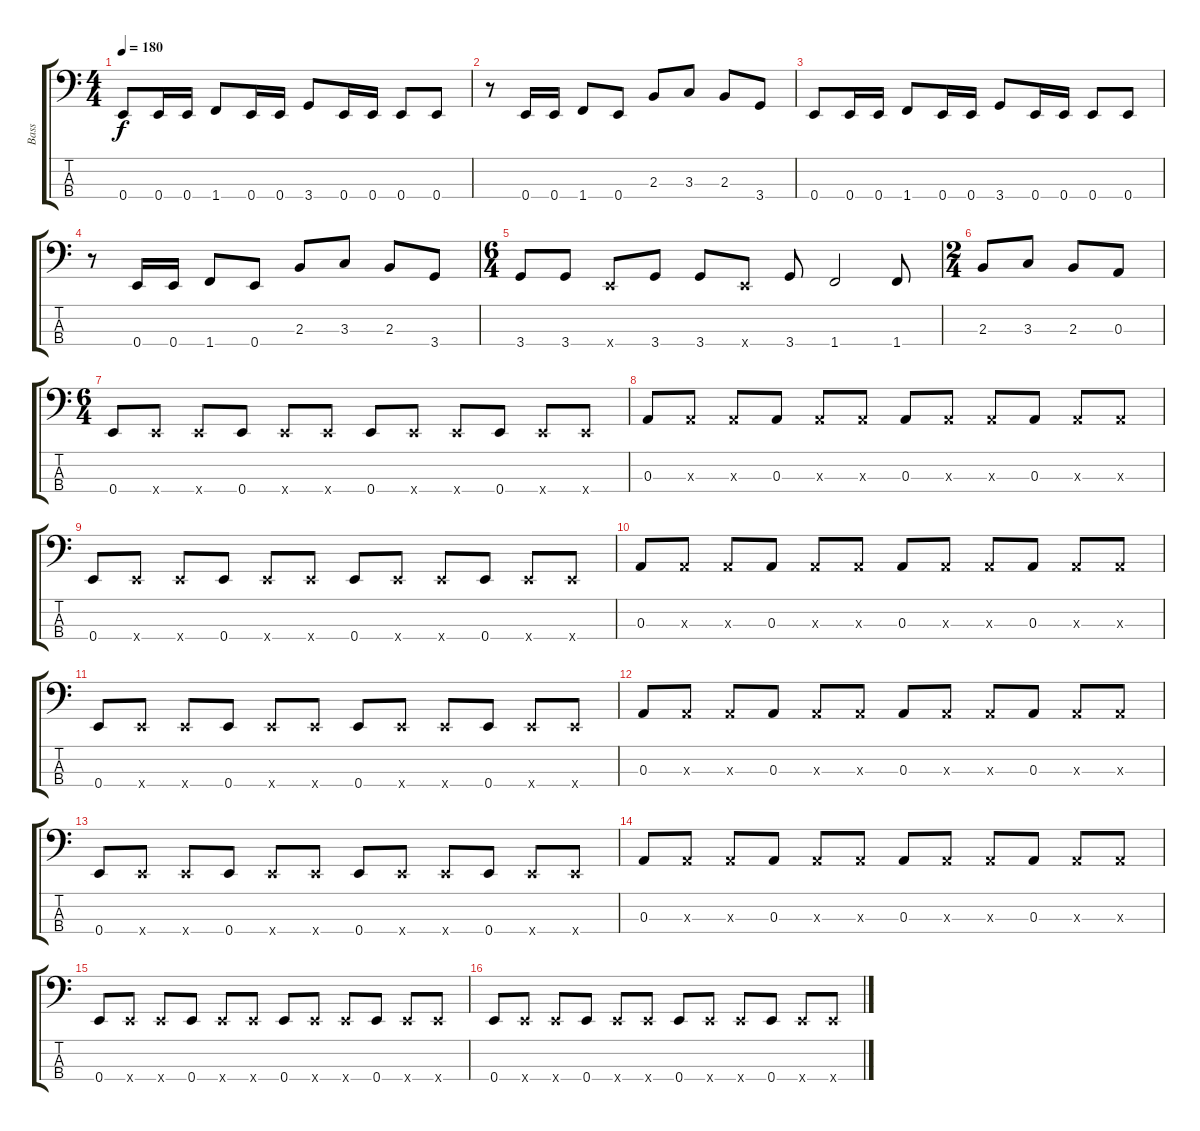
\track ("Bass" "Bass") {instrument slapbass1}
\staff {score tabs}
\tuning (G2 D2 A1 E1) {hide}
\ts (4 4)
\tempo 180
\clef f4
\ks c
0.4.8{dy f} 0.4.16 0.4.16 1.4.8 0.4.16 0.4.16 3.4.8 0.4.16 0.4.16 0.4.8 0.4.8 |
r.8 0.4.16 0.4.16 1.4.8 0.4.8 2.3.8 3.3.8 2.3.8 3.4.8 |
0.4.8 0.4.16 0.4.16 1.4.8 0.4.16 0.4.16 3.4.8 0.4.16 0.4.16 0.4.8 0.4.8 |
r.8 0.4.16 0.4.16 1.4.8 0.4.8 2.3.8 3.3.8 2.3.8 3.4.8 |
\ts (6 4)
3.4.8 3.4.8 0.4{x}.8 3.4.8 3.4.8 0.4{x}.8 3.4.8 1.4.2 1.4.8 |
\ts (2 4)
2.3.8 3.3.8 2.3.8 0.3.8 |
\ts (6 4)
0.4.8 0.4{x}.8 0.4{x}.8 0.4.8 0.4{x}.8 0.4{x}.8 0.4.8 0.4{x}.8 0.4{x}.8 0.4.8 0.4{x}.8 0.4{x}.8 |
0.3.8 0.3{x}.8 0.3{x}.8 0.3.8 0.3{x}.8 0.3{x}.8 0.3.8 0.3{x}.8 0.3{x}.8 0.3.8 0.3{x}.8 0.3{x}.8 |
0.4.8 0.4{x}.8 0.4{x}.8 0.4.8 0.4{x}.8 0.4{x}.8 0.4.8 0.4{x}.8 0.4{x}.8 0.4.8 0.4{x}.8 0.4{x}.8 |
0.3.8 0.3{x}.8 0.3{x}.8 0.3.8 0.3{x}.8 0.3{x}.8 0.3.8 0.3{x}.8 0.3{x}.8 0.3.8 0.3{x}.8 0.3{x}.8 |
0.4.8 0.4{x}.8 0.4{x}.8 0.4.8 0.4{x}.8 0.4{x}.8 0.4.8 0.4{x}.8 0.4{x}.8 0.4.8 0.4{x}.8 0.4{x}.8 |
0.3.8 0.3{x}.8 0.3{x}.8 0.3.8 0.3{x}.8 0.3{x}.8 0.3.8 0.3{x}.8 0.3{x}.8 0.3.8 0.3{x}.8 0.3{x}.8 |
0.4.8 0.4{x}.8 0.4{x}.8 0.4.8 0.4{x}.8 0.4{x}.8 0.4.8 0.4{x}.8 0.4{x}.8 0.4.8 0.4{x}.8 0.4{x}.8 |
0.3.8 0.3{x}.8 0.3{x}.8 0.3.8 0.3{x}.8 0.3{x}.8 0.3.8 0.3{x}.8 0.3{x}.8 0.3.8 0.3{x}.8 0.3{x}.8 |
0.4.8 0.4{x}.8 0.4{x}.8 0.4.8 0.4{x}.8 0.4{x}.8 0.4.8 0.4{x}.8 0.4{x}.8 0.4.8 0.4{x}.8 0.4{x}.8 |
0.4.8 0.4{x}.8 0.4{x}.8 0.4.8 0.4{x}.8 0.4{x}.8 0.4.8 0.4{x}.8 0.4{x}.8 0.4.8 0.4{x}.8 0.4{x}.8
